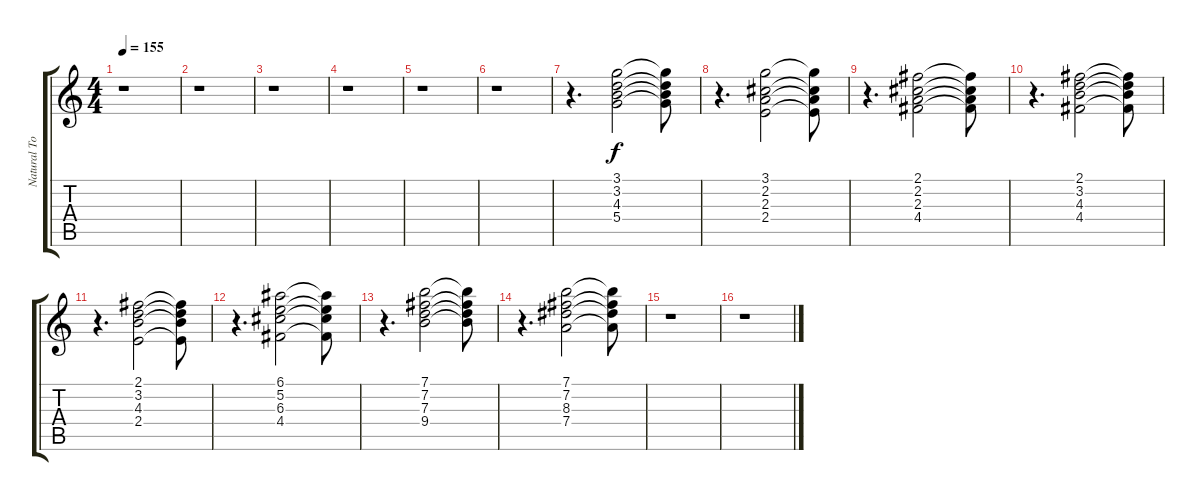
\track ("Natural Tone" "Natural To") {instrument electricguitarclean}
\staff {score tabs}
\tuning (E4 B3 G3 D3 A2 E2) {hide}
\ts (4 4)
\tempo 155
\clef g2
\ks c
r.1{dy f} |
r.1 |
r.1 |
r.1 |
r.1 |
r.1 |
r.4{d} (3.1 3.2 4.3 5.4).2 (3.1{t} 3.2{t} 4.3{t} 5.4{t}).8 |
r.4{d} (3.1 2.2 2.3 2.4).2 (3.1{t} 2.2{t} 2.3{t} 2.4{t}).8 |
r.4{d} (2.1 2.2 2.3 4.4).2 (2.1{t} 2.2{t} 2.3{t} 4.4{t}).8 |
r.4{d} (2.1 3.2 4.3 4.4).2 (2.1{t} 3.2{t} 4.3{t} 4.4{t}).8 |
r.4{d} (2.1 3.2 4.3 2.4).2 (2.1{t} 3.2{t} 4.3{t} 2.4{t}).8 |
r.4{d} (6.1 5.2 6.3 4.4).2 (6.1{t} 5.2{t} 6.3{t} 4.4{t}).8 |
r.4{d} (7.1 7.2 7.3 9.4).2 (7.1{t} 7.2{t} 7.3{t} 9.4{t}).8 |
r.4{d} (7.1 7.2 8.3 7.4).2 (7.1{t} 7.2{t} 8.3{t} 7.4{t}).8 |
r.1 |
r.1
